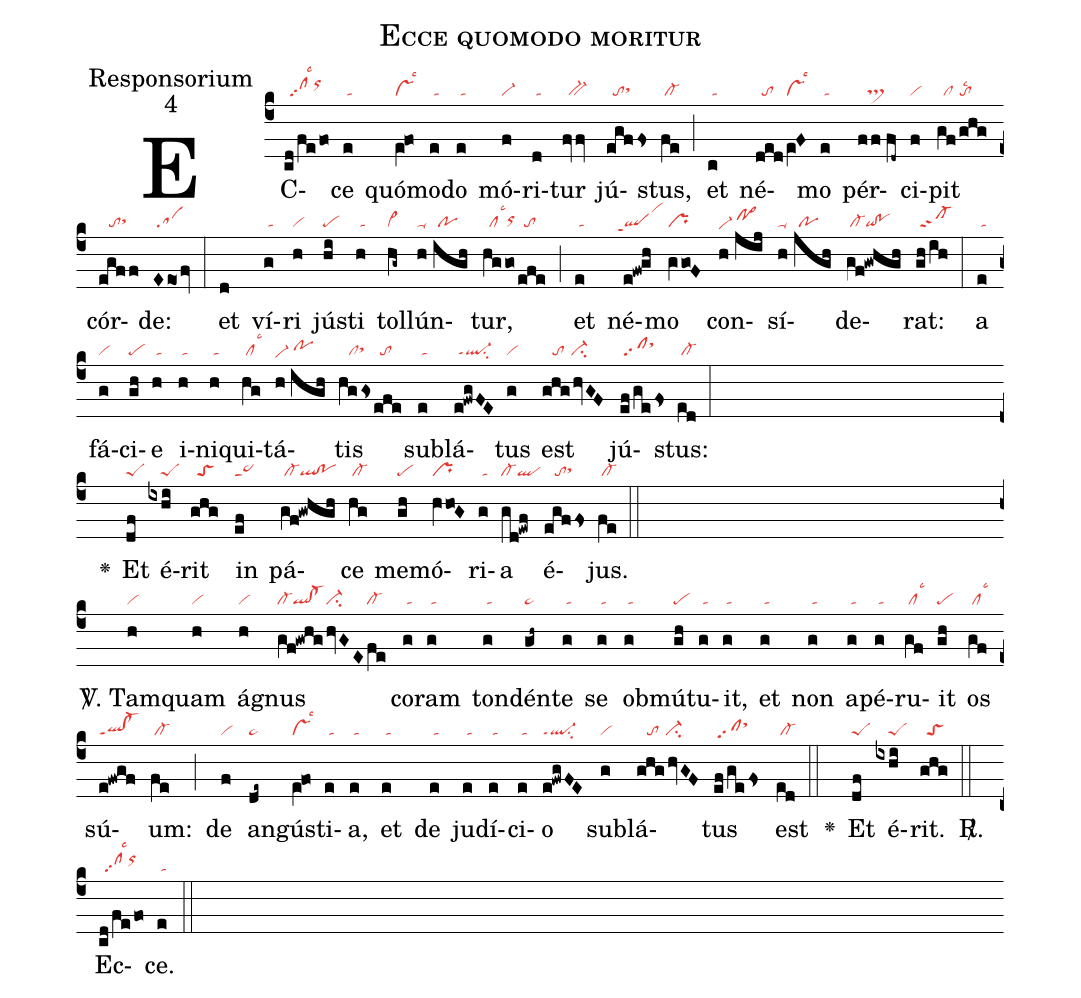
name:Ecce quomodo moritur;
office-part:Responsorium;
mode:4;
nabc-lines:1;
%%
(c4) EC(cd/fefo|//sflsc3orhj)ce(e|/ta)
quó(eV!fo|vslsc3)mo(e|/ta)do(e|/ta) mó(f|vi-)ri(d|/ta)tur(fvv|//bv-) jú(egffs|//tosthh)stus,(fe|/cl-) (;)
et(c|/ta) né(ded|//to|/eV!F|vslsc3)mo(e|/ta) pér(ff//fd~|///ts>)ci(f|vi)pit(gf/ghg|//cl//tolsc2) cór(egff|///tosthh)de:(Eeofv|/sa) (:)
et(d) ví(g|/ta)ri(h|vi) jú(hi|pe)sti(h|/ta) tol(hg~|cl~)lún(h//igh|ta-///po)tur,(hggo|//cllsc3orhh|/efe|//to) (;)
et(e|/ta) né(e!fw!gh|``qlhdppt1vihl)mo(gVgo!F|pr) con(h//jij|vi-he/pf~hi)sí(h//jgh|ta-///po)de(gf!gwhgh|/cl-qi!po)rat:(gh/ih|/sf-) (:)
a(e|/ta) fá(g|vi)ci(gh|pe)e(h|/ta) i(h|/ta)ni(h|/ta)qui(hg|/cllsc3)tá(h//igh|vi-he/pohh)tis(hggs|///clsthh|/efe|//to)
su(e|/ta)blá(e!fwgFE|/ql-ppt1su2)tus(g|vi) est(ghghvGF|///to//ci-) jú(ef/gefs|/sfsthj)stus:(ed|/cl-) (:Z)

<v>\greheightstar</v>() Et(df|peS) é(ixhi|////peS)rit(ghg|//toS) in(ef|sc~) pá(gf!gwhgh|/cl-ql!po)ce(hg|/cl-)
me(gh|pe)mó(hVho!G|pr)ri(g|/ta)a(gd!ewf|cl-ql) é(egffs|///tosthh)jus.(fe|/cl-) (::Z)

<sp>V/</sp>. Tam(h|vi)quam(h|vi) á(h|vi)gnus(gf!gwhg|cl-ql!cl-|/hvGE|ci-|/fe|cl-) co(g|/ta)ram(g|/ta) ton(g|/ta)dén(gh~|pe~)te(g|/ta) se(g|/ta) o(g|/ta)bmú(gh|pe)tu(g|/ta)it,(g|/ta)
et(g|/ta) non(g|/ta) a(g|/ta)pé(g|/ta)ru(gf|/cllsc3)it(gh|pe) os(gf|/cllsc3) sú(e!fwgf|ql!cl-ppt1)um:(fe|/cl-) (;)
de(f|vi) an(de~|pe~)gú(eV!fo|vslsc3)sti(e|/ta)a,(e|/ta) et(e|/ta) de(e|/ta) ju(e|/ta)dí(e|/ta)ci(e|/ta)o(e!fwgFE|ql-ppt1su2) su(g|vi)blá(ghghvGF|///to//ci-)tus(ef/gefs|/sfhesthj) est(ed|/cl-) (::)

<v>\greheightstar</v>() Et(df|peS) é(ixhi|////peS)rit.(ghg|//toS) (::)<sp>R/</sp>.() Ec(cd/fefo|//sflsc3orhj)ce.(e|/ta) (::)
